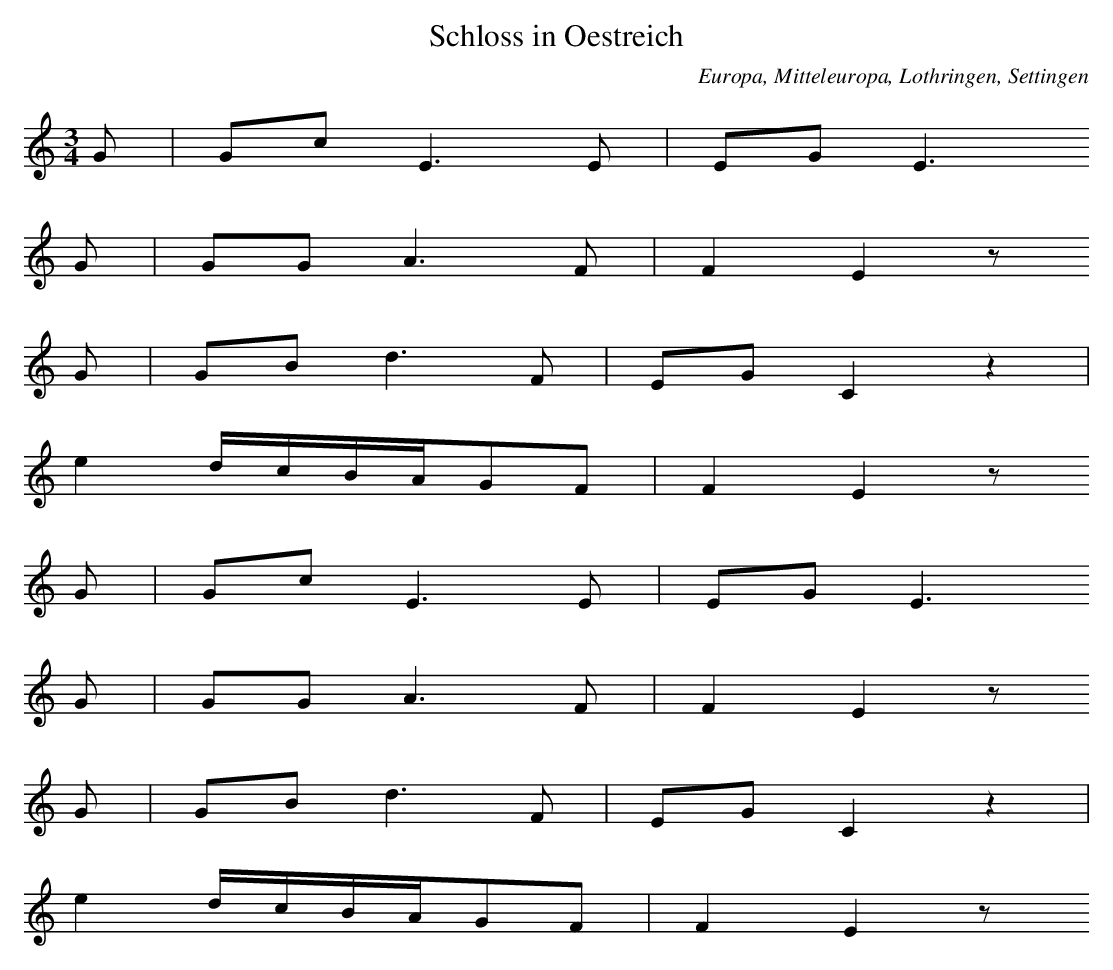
X:1
T: Schloss in Oestreich
O: Europa, Mitteleuropa, Lothringen, Settingen
M: 3/4
L: 1/16
K: C
G2 | G2c2E6E2 | E2G2E6
G2 | G2G2A6F2 | F4E4z2
G2 | G2B2d6F2 | E2G2C4z4 |
e4dcBAG2F2 | F4E4z2
G2 | G2c2E6E2 | E2G2E6
G2 | G2G2A6F2 | F4E4z2
G2 | G2B2d6F2 | E2G2C4z4 |
e4dcBAG2F2 | F4E4z2
